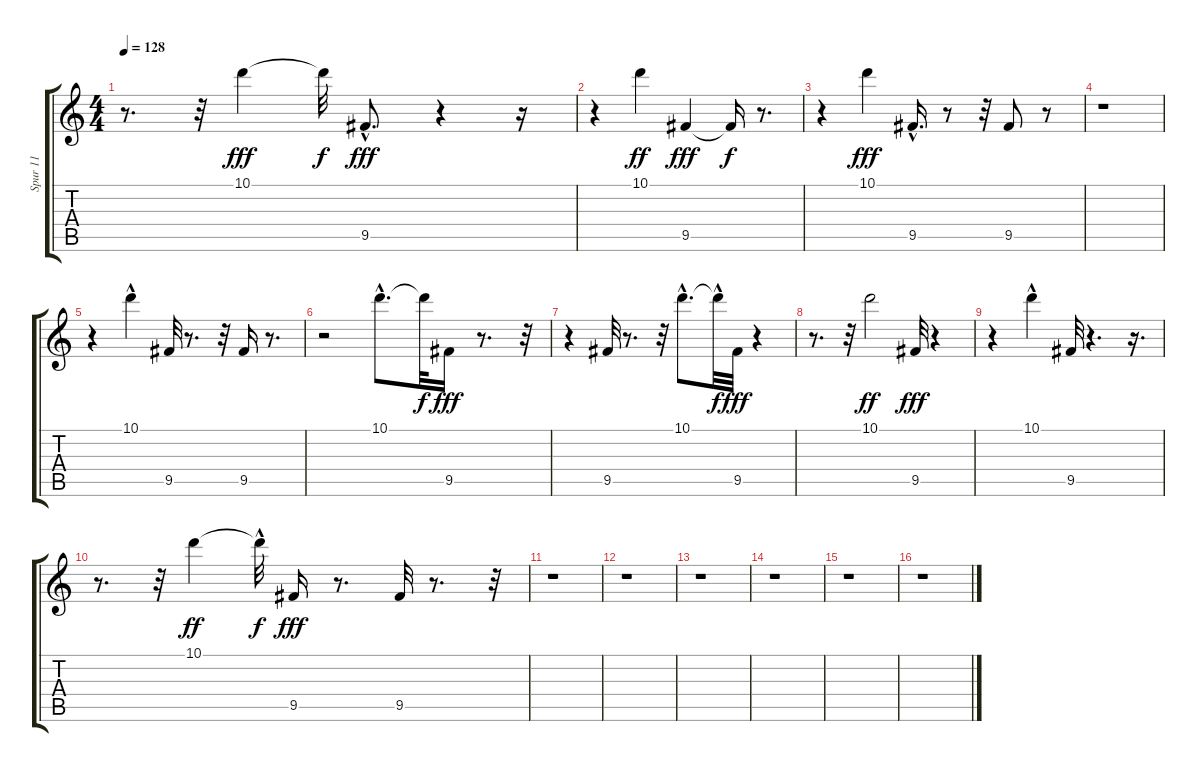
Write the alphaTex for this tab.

\track ("Spur 11" "Spur 11") {instrument acousticguitarnylon}
\staff {score tabs}
\tuning (E4 B3 G3 D3 A2 E2) {hide}
\ts (4 4)
\tempo 128
\clef g2
\ks c
r.8{d dy f} r.32 10.1.4{dy fff} 10.1{t}.32{dy f} 9.5{hac}.8{d dy fff} r.4 r.16 |
r.4 10.1.4{dy ff} 9.5.4{dy fff} 9.5{t}.16{dy f} r.8{d} |
r.4 10.1.4{dy fff} 9.5{hac}.16{d} r.8 r.32 9.5.8 r.8 |
r.1 |
r.4 10.1{hac}.4 9.5.32 r.8{d} r.32 9.5.16 r.8{d} |
r.2 10.1{hac}.8{d} 10.1{t}.32{dy f} 9.5.16{dy fff} r.8{d} r.32 |
r.4 9.5.32 r.8{d} r.32 10.1{hac}.8{d} 10.1{hac t}.32{dy f} 9.5.32{dy fff} r.4 |
r.8{d} r.32 10.1.2{dy ff} 9.5.32{dy fff} r.4 |
r.4 10.1{hac}.4 9.5.32 r.4{d} r.16{d} |
r.8{d} r.32 10.1.4{dy ff} 10.1{hac t}.32{dy f} 9.5.16{dy fff} r.8{d} 9.5.32 r.8{d} r.32 |
r.1 |
r.1 |
r.1 |
r.1 |
r.1 |
r.1
